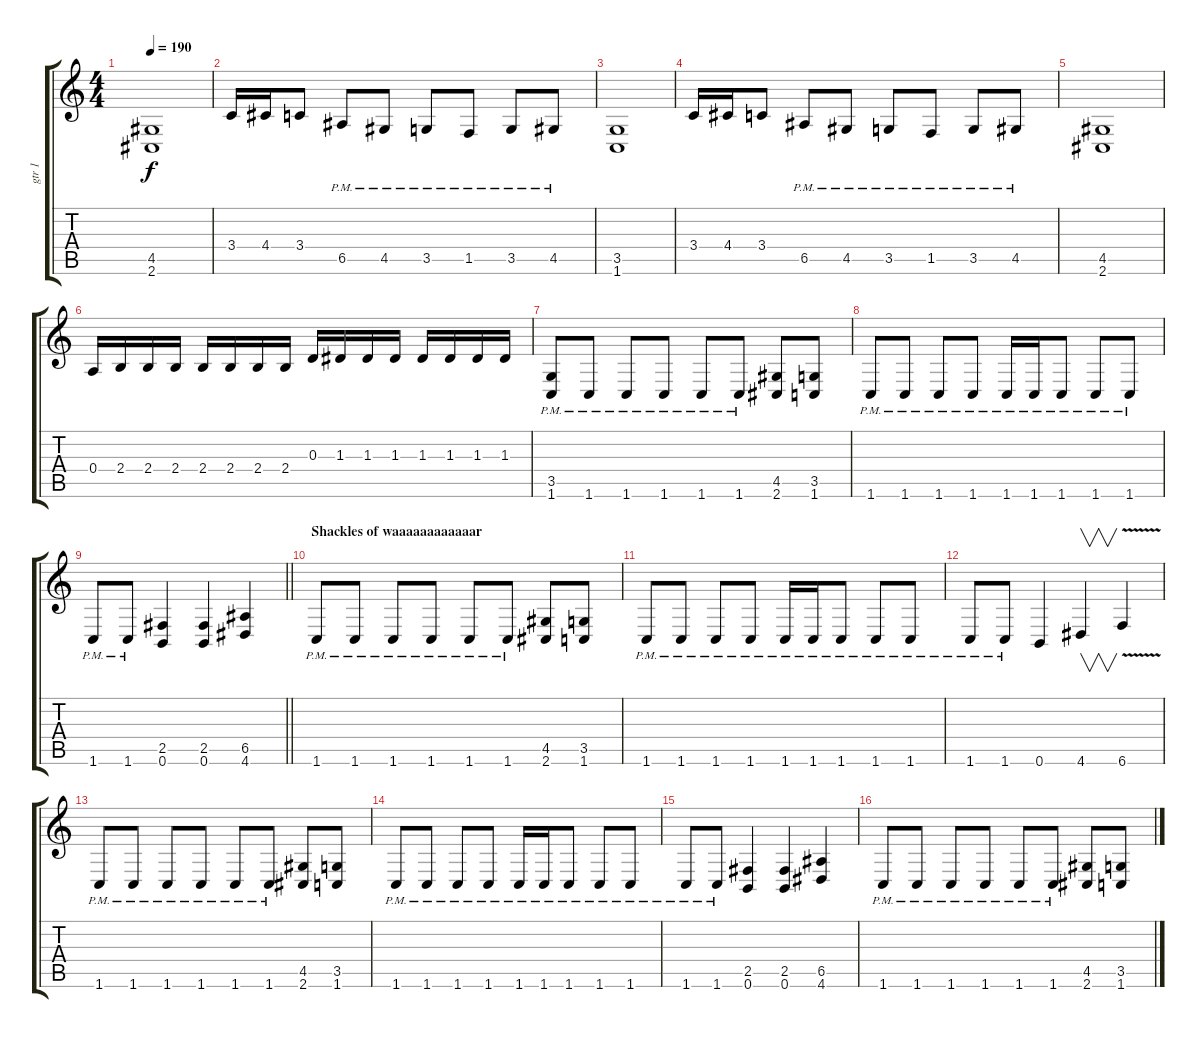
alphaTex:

\track ("gtr 1" "gtr 1") {instrument overdrivenguitar}
\staff {score tabs}
\tuning (B3 Gb3 D3 A2 E2 B1) {hide}
\ts (4 4)
\tempo 190
\clef g2
\ks c
(4.5 2.6).1{dy f} |
3.4.16 4.4.16 3.4.8 6.5{pm}.8 4.5{pm}.8 3.5{pm}.8 1.5{pm}.8 3.5{pm}.8 4.5{pm}.8 |
(3.5 1.6).1 |
3.4.16 4.4.16 3.4.8 6.5{pm}.8 4.5{pm}.8 3.5{pm}.8 1.5{pm}.8 3.5{pm}.8 4.5{pm}.8 |
(4.5 2.6).1 |
0.4.16 2.4.16 2.4.16 2.4.16 2.4.16 2.4.16 2.4.16 2.4.16 0.3.16 1.3.16 1.3.16 1.3.16 1.3.16 1.3.16 1.3.16 1.3.16 |
(3.5{pm} 1.6{pm}).8 1.6{pm}.8 1.6{pm}.8 1.6{pm}.8 1.6{pm}.8 1.6{pm}.8 (4.5 2.6).8 (3.5 1.6).8 |
1.6{pm}.8 1.6{pm}.8 1.6{pm}.8 1.6{pm}.8 1.6{pm}.16 1.6{pm}.16 1.6{pm}.8 1.6{pm}.8 1.6{pm}.8 |
\barLineRight lightlight
1.6{pm}.8 1.6{pm}.8 (2.5 0.6).4 (2.5 0.6).4 (6.5 4.6).4 |
\section ("" "Shackles of waaaaaaaaaaaar")
1.6{pm}.8 1.6{pm}.8 1.6{pm}.8 1.6{pm}.8 1.6{pm}.8 1.6{pm}.8 (4.5 2.6).8 (3.5 1.6).8 |
1.6{pm}.8 1.6{pm}.8 1.6{pm}.8 1.6{pm}.8 1.6{pm}.16 1.6{pm}.16 1.6{pm}.8 1.6{pm}.8 1.6{pm}.8 |
1.6{pm}.8 1.6{pm}.8 0.6.4 4.6.4{v} 6.6{v}.4 |
1.6{pm}.8 1.6{pm}.8 1.6{pm}.8 1.6{pm}.8 1.6{pm}.8 1.6{pm}.8 (4.5 2.6).8 (3.5 1.6).8 |
1.6{pm}.8 1.6{pm}.8 1.6{pm}.8 1.6{pm}.8 1.6{pm}.16 1.6{pm}.16 1.6{pm}.8 1.6{pm}.8 1.6{pm}.8 |
1.6{pm}.8 1.6{pm}.8 (2.5 0.6).4 (2.5 0.6).4 (6.5 4.6).4 |
1.6{pm}.8 1.6{pm}.8 1.6{pm}.8 1.6{pm}.8 1.6{pm}.8 1.6{pm}.8 (4.5 2.6).8 (3.5 1.6).8
